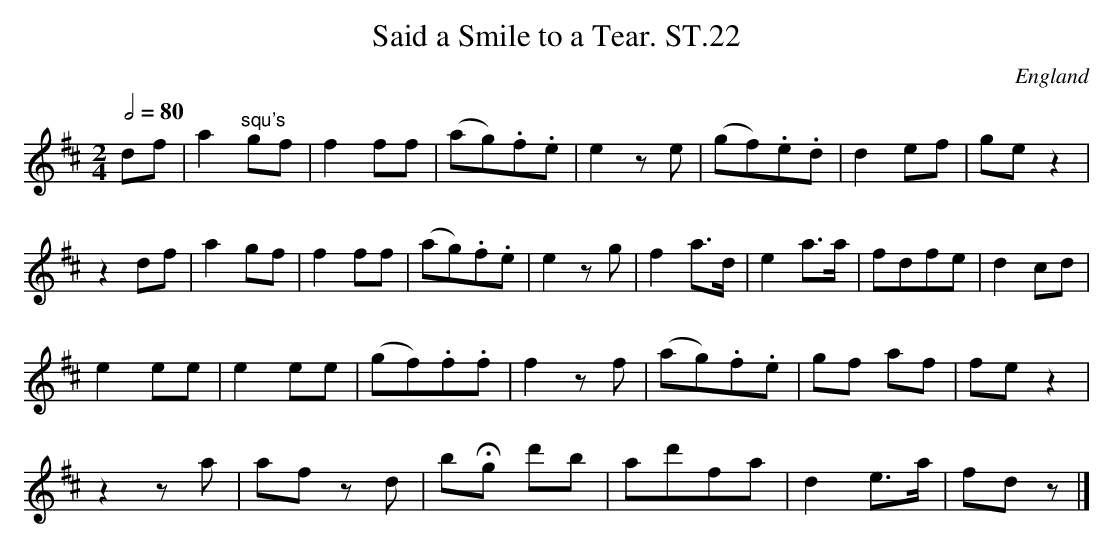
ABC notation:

X:1
T:Said a Smile to a Tear. ST.22
M:2/4
L:1/8
Q:1/2=80
O:England
K:D major
df|a2"squ's"gf|f2ff|(ag).f.e|e2ze|(gf).e.d|d2ef|ge z2|!
z2df|a2gf|f2ff|(ag).f.e|e2zg|f2a>d|e2a>a|fdfe|d2cd|!
e2ee|e2ee|(gf).f.f|f2zf|(ag).f.e|gf af|fez2|!
z2za|afz d|bHg d'b|ad'fa|d2e>a|fdz|]
